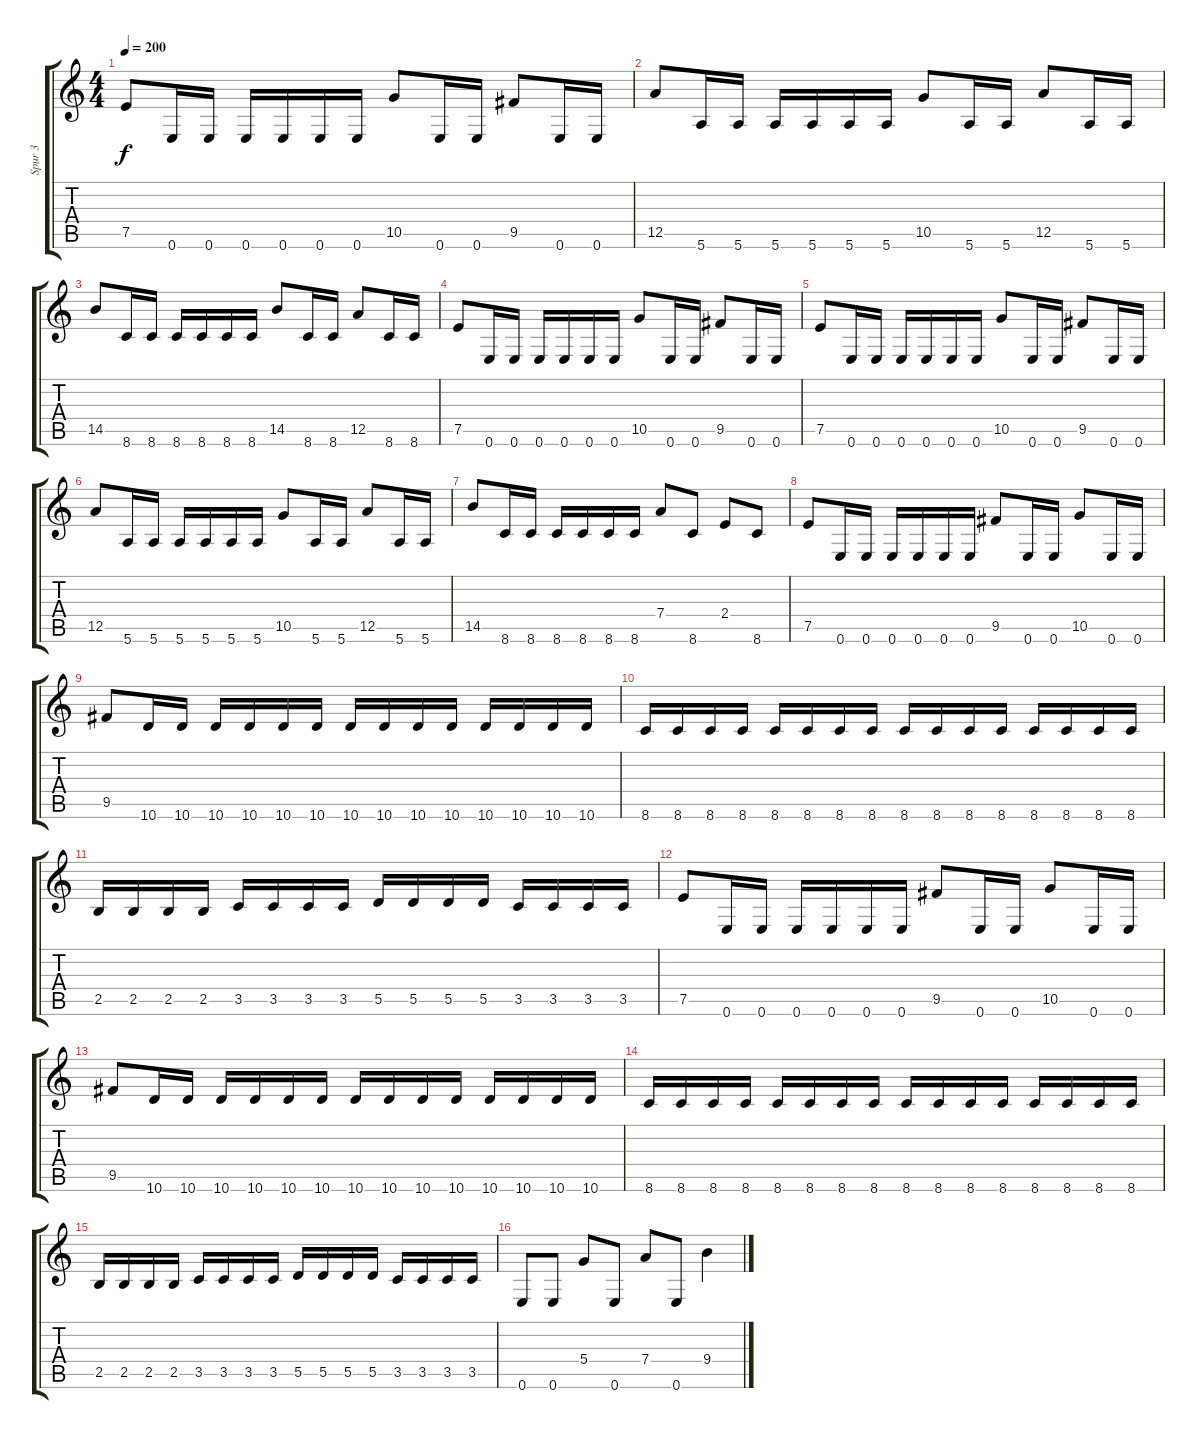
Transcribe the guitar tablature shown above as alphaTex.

\track ("Spur 3" "Spur 3") {instrument distortionguitar}
\staff {score tabs}
\tuning (E4 B3 G3 D3 A2 E2) {hide}
\ts (4 4)
\tempo 200
\clef g2
\ks c
7.5.8{dy f} 0.6.16 0.6.16 0.6.16 0.6.16 0.6.16 0.6.16 10.5.8 0.6.16 0.6.16 9.5.8 0.6.16 0.6.16 |
12.5.8 5.6.16 5.6.16 5.6.16 5.6.16 5.6.16 5.6.16 10.5.8 5.6.16 5.6.16 12.5.8 5.6.16 5.6.16 |
14.5.8 8.6.16 8.6.16 8.6.16 8.6.16 8.6.16 8.6.16 14.5.8 8.6.16 8.6.16 12.5.8 8.6.16 8.6.16 |
7.5.8 0.6.16 0.6.16 0.6.16 0.6.16 0.6.16 0.6.16 10.5.8 0.6.16 0.6.16 9.5.8 0.6.16 0.6.16 |
7.5.8 0.6.16 0.6.16 0.6.16 0.6.16 0.6.16 0.6.16 10.5.8 0.6.16 0.6.16 9.5.8 0.6.16 0.6.16 |
12.5.8 5.6.16 5.6.16 5.6.16 5.6.16 5.6.16 5.6.16 10.5.8 5.6.16 5.6.16 12.5.8 5.6.16 5.6.16 |
14.5.8 8.6.16 8.6.16 8.6.16 8.6.16 8.6.16 8.6.16 7.4.8 8.6.8 2.4.8 8.6.8 |
7.5.8 0.6.16 0.6.16 0.6.16 0.6.16 0.6.16 0.6.16 9.5.8 0.6.16 0.6.16 10.5.8 0.6.16 0.6.16 |
9.5.8 10.6.16 10.6.16 10.6.16 10.6.16 10.6.16 10.6.16 10.6.16 10.6.16 10.6.16 10.6.16 10.6.16 10.6.16 10.6.16 10.6.16 |
8.6.16 8.6.16 8.6.16 8.6.16 8.6.16 8.6.16 8.6.16 8.6.16 8.6.16 8.6.16 8.6.16 8.6.16 8.6.16 8.6.16 8.6.16 8.6.16 |
2.5.16 2.5.16 2.5.16 2.5.16 3.5.16 3.5.16 3.5.16 3.5.16 5.5.16 5.5.16 5.5.16 5.5.16 3.5.16 3.5.16 3.5.16 3.5.16 |
7.5.8 0.6.16 0.6.16 0.6.16 0.6.16 0.6.16 0.6.16 9.5.8 0.6.16 0.6.16 10.5.8 0.6.16 0.6.16 |
9.5.8 10.6.16 10.6.16 10.6.16 10.6.16 10.6.16 10.6.16 10.6.16 10.6.16 10.6.16 10.6.16 10.6.16 10.6.16 10.6.16 10.6.16 |
8.6.16 8.6.16 8.6.16 8.6.16 8.6.16 8.6.16 8.6.16 8.6.16 8.6.16 8.6.16 8.6.16 8.6.16 8.6.16 8.6.16 8.6.16 8.6.16 |
2.5.16 2.5.16 2.5.16 2.5.16 3.5.16 3.5.16 3.5.16 3.5.16 5.5.16 5.5.16 5.5.16 5.5.16 3.5.16 3.5.16 3.5.16 3.5.16 |
0.6.8 0.6.8 5.4.8 0.6.8 7.4.8 0.6.8 9.4.4
